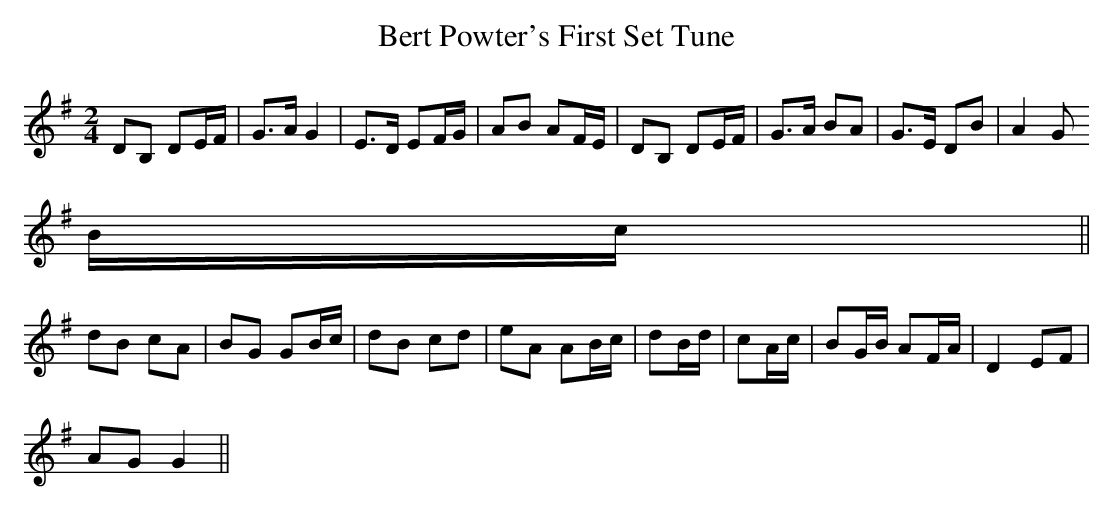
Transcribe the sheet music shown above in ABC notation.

X:1
T:Bert Powter's First Set Tune
M:2/4
L:1/8
K:G
DB, DE/2F/2|G>A G2|E>D EF/2G/2|AB AF/2E/2|DB, DE/2F/2|G>A BA|G>E DB|A2 G
B/2c/2||
dB cA|BG GB/2c/2|dB cd|eA AB/2c/2|dB/2d/2|cA/2c/2|BG/2B/2 AF/2A/2|D2 EF|
AG G2||
